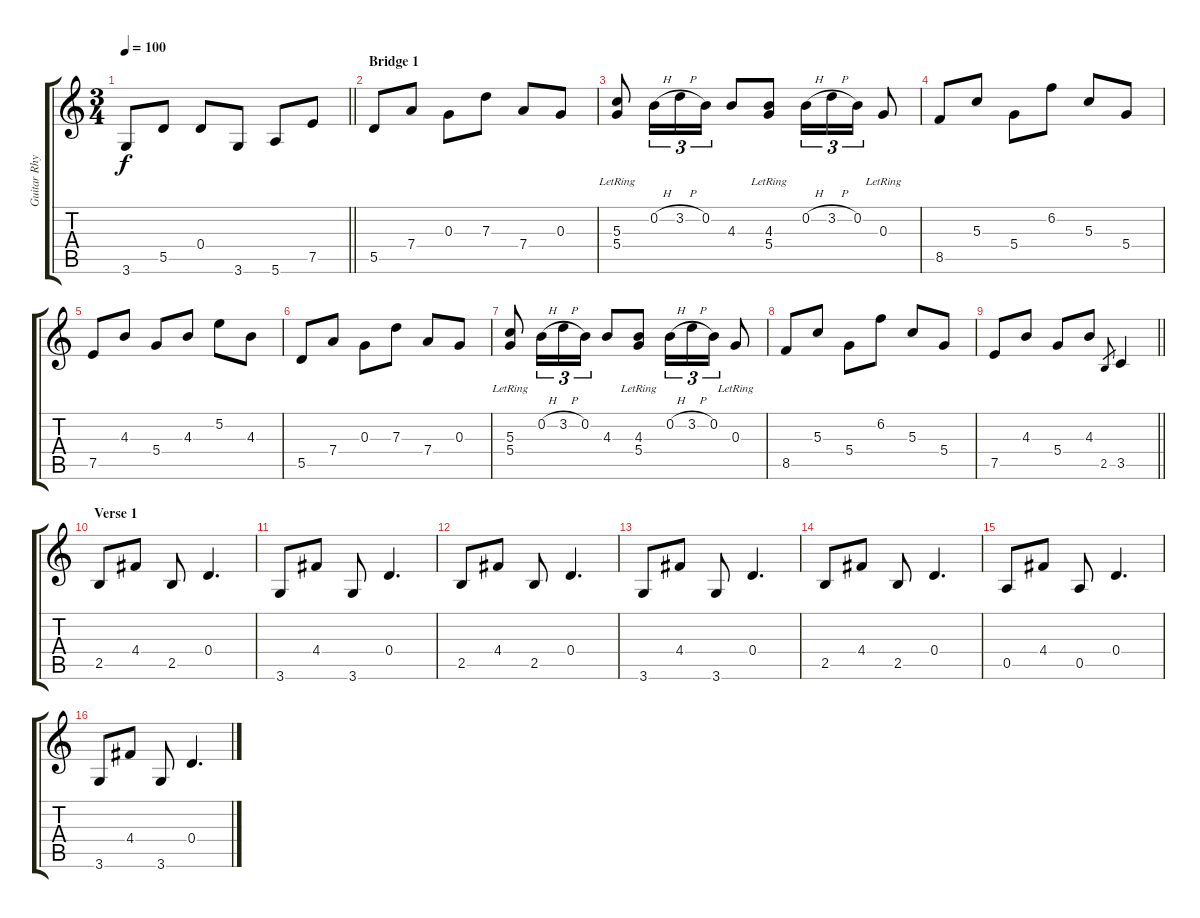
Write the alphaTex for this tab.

\track ("Guitar Rhythm" "Guitar Rhy") {instrument electricguitarclean}
\staff {score tabs}
\tuning (E4 B3 G3 D3 A2 E2) {hide}
\ts (3 4)
\tempo 100
\clef g2
\barLineRight lightlight
\ks c
3.6.8{dy f} 5.5.8 0.4.8 3.6.8 5.6.8 7.5.8 |
\section ("" "Bridge 1")
5.5.8 7.4.8 0.3.8 7.3.8 7.4.8 0.3.8 |
(5.3{lr} 5.4{lr}).8 0.2{h}.16{tu (3 2)} 3.2{h}.16{tu (3 2)} 0.2.16{tu (3 2)} 4.3.8 (4.3{lr} 5.4{lr}).8 0.2{h}.16{tu (3 2)} 3.2{h}.16{tu (3 2)} 0.2.16{tu (3 2)} 0.3{lr}.8 |
8.5.8 5.3.8 5.4.8 6.2.8 5.3.8 5.4.8 |
7.5.8 4.3.8 5.4.8 4.3.8 5.2.8 4.3.8 |
5.5.8 7.4.8 0.3.8 7.3.8 7.4.8 0.3.8 |
(5.3{lr} 5.4{lr}).8 0.2{h}.16{tu (3 2)} 3.2{h}.16{tu (3 2)} 0.2.16{tu (3 2)} 4.3.8 (4.3{lr} 5.4{lr}).8 0.2{h}.16{tu (3 2)} 3.2{h}.16{tu (3 2)} 0.2.16{tu (3 2)} 0.3{lr}.8 |
8.5.8 5.3.8 5.4.8 6.2.8 5.3.8 5.4.8 |
\barLineRight lightlight
7.5.8 4.3.8 5.4.8 4.3.8 2.5.8{gr} 3.5.4 |
\section ("" "Verse 1")
2.5.8 4.4.8 2.5.8 0.4.4{d} |
3.6.8 4.4.8 3.6.8 0.4.4{d} |
2.5.8 4.4.8 2.5.8 0.4.4{d} |
3.6.8 4.4.8 3.6.8 0.4.4{d} |
2.5.8 4.4.8 2.5.8 0.4.4{d} |
0.5.8 4.4.8 0.5.8 0.4.4{d} |
3.6.8 4.4.8 3.6.8 0.4.4{d}
